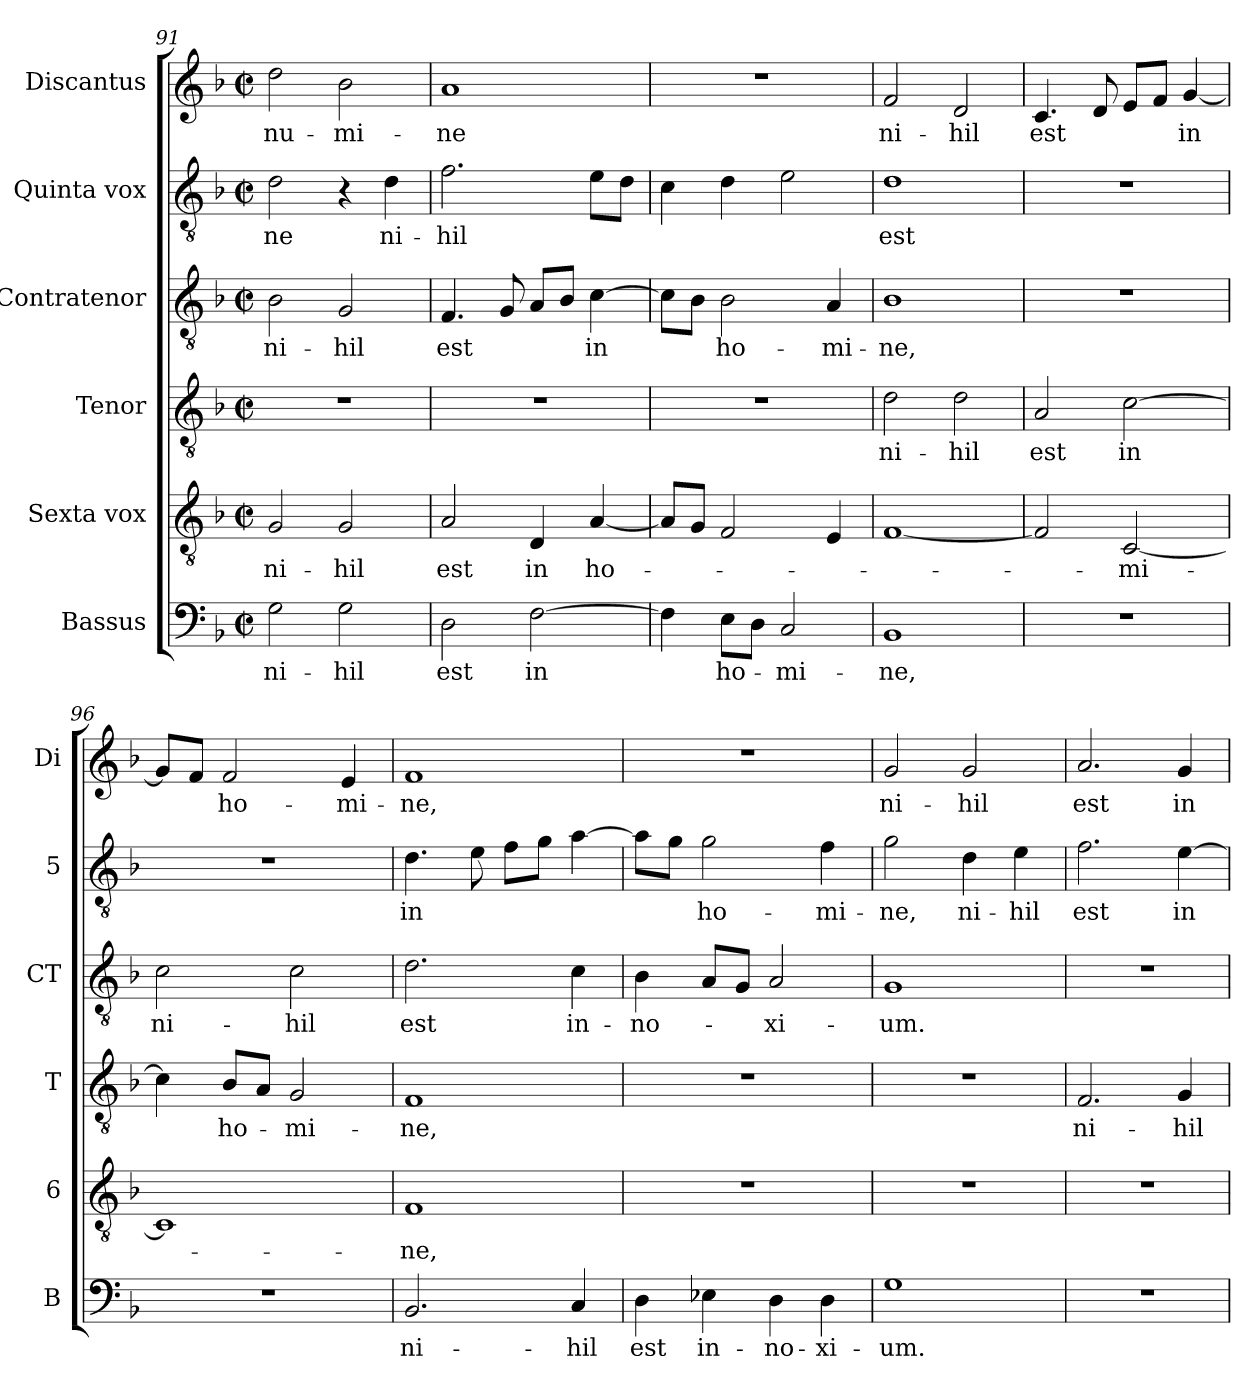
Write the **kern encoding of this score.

**kern	**text	**kern	**text	**kern	**text	**kern	**text	**kern	**text	**kern	**text
*part6	*part6	*part5	*part5	*part4	*part4	*part3	*part3	*part2	*part2	*part1	*part1
*staff6	*staff6	*staff5	*staff5	*staff4	*staff4	*staff3	*staff3	*staff2	*staff2	*staff1	*staff1
*I"Bassus	*	*I"Sexta vox	*	*I"Tenor	*	*I"Contratenor	*	*I"Quinta vox	*	*I"Discantus	*
*I'B	*	*I'6	*	*I'T	*	*I'CT	*	*I'5	*	*I'Di	*
*clefF4	*	*clefGv2	*	*clefGv2	*	*clefGv2	*	*clefGv2	*	*clefG2	*
*k[b-]	*	*k[b-]	*	*k[b-]	*	*k[b-]	*	*k[b-]	*	*k[b-]	*
*F:	*	*F:	*	*F:	*	*F:	*	*F:	*	*F:	*
*M2/2	*	*M2/2	*	*M2/2	*	*M2/2	*	*M2/2	*	*M2/2	*
*met(c|)	*	*met(c|)	*	*met(c|)	*	*met(c|)	*	*met(c|)	*	*met(c|)	*
=91	=91	=91	=91	=91	=91	=91	=91	=91	=91	=91	=91
!	!LO:LY:b	!	!LO:LY:b	!	!	!	!LO:LY:b	!	!LO:LY:b	!	!LO:LY:b
2G\	ni-	2G/	ni-	1r	.	2B-\	ni-	2d\	-ne	2dd\	nu-
!	!LO:LY:b	!	!LO:LY:b	!	!	!	!LO:LY:b	!	!	!	!LO:LY:b
2G\	-hil	2G/	-hil	.	.	2G/	-hil	4r	.	2b-\	-mi-
!	!	!	!	!	!	!	!	!	!LO:LY:b	!	!
.	.	.	.	.	.	.	.	4d\	ni-	.	.
=92	=92	=92	=92	=92	=92	=92	=92	=92	=92	=92	=92
!	!LO:LY:b	!	!LO:LY:b	!	!	!	!LO:LY:b	!	!LO:LY:b	!	!LO:LY:b
2D\	est	2A/	est	1r	.	4.F/	est	2.f\	-hil	1a	-ne
.	.	.	.	.	.	8G/	.	.	.	.	.
!	!LO:LY:b	!	!LO:LY:b	!	!	!	!	!	!	!	!
[2F\	in	4D/	in	.	.	8A/L	.	.	.	.	.
.	.	.	.	.	.	8B-/J	.	.	.	.	.
!	!	!	!LO:LY:b	!	!	!	!LO:LY:b	!	!	!	!
.	.	[4A/	ho-	.	.	[4c\	in	8e\L	.	.	.
.	.	.	.	.	.	.	.	8d\J	.	.	.
=93	=93	=93	=93	=93	=93	=93	=93	=93	=93	=93	=93
4F\]	.	8A/L]	.	1r	.	8c\L]	.	4c\	.	1r	.
.	.	8G/J	.	.	.	8B-\J	.	.	.	.	.
!	!LO:LY:b	!	!	!	!	!	!LO:LY:b	!	!	!	!
8E\L	ho-	2F/	.	.	.	2B-\	ho-	4d\	.	.	.
8D\J	.	.	.	.	.	.	.	.	.	.	.
!	!LO:LY:b	!	!	!	!	!	!	!	!	!	!
2C/	-mi-	.	.	.	.	.	.	2e\	.	.	.
!	!	!	!	!	!	!	!LO:LY:b	!	!	!	!
.	.	4E/	.	.	.	4A/	-mi-	.	.	.	.
=94	=94	=94	=94	=94	=94	=94	=94	=94	=94	=94	=94
!	!LO:LY:b	!	!	!	!LO:LY:b	!	!LO:LY:b	!	!LO:LY:b	!	!LO:LY:b
1BB-	-ne,	[1F	.	2d\	ni-	1B-	-ne,	1d	est	2f/	ni-
!	!	!	!	!	!LO:LY:b	!	!	!	!	!	!LO:LY:b
.	.	.	.	2d\	-hil	.	.	.	.	2d/	-hil
=95	=95	=95	=95	=95	=95	=95	=95	=95	=95	=95	=95
!	!	!	!	!	!LO:LY:b	!	!	!	!	!	!LO:LY:b
1r	.	2F/]	.	2A/	est	1r	.	1r	.	4.c/	est
.	.	.	.	.	.	.	.	.	.	8d/	.
!	!	!	!LO:LY:b	!	!LO:LY:b	!	!	!	!	!	!
.	.	[2C/	-mi-	[2c\	in	.	.	.	.	8e/L	.
.	.	.	.	.	.	.	.	.	.	8f/J	.
!	!	!	!	!	!	!	!	!	!	!	!LO:LY:b
.	.	.	.	.	.	.	.	.	.	[4g/	in
!!LO:PB:g=z
=96	=96	=96	=96	=96	=96	=96	=96	=96	=96	=96	=96
!	!	!	!	!	!	!	!LO:LY:b	!	!	!	!
1r	.	1C]	.	4c\]	.	2c\	ni-	1r	.	8g/L]	.
.	.	.	.	.	.	.	.	.	.	8f/J	.
!	!	!	!	!	!LO:LY:b	!	!	!	!	!	!LO:LY:b
.	.	.	.	8B-/L	ho-	.	.	.	.	2f/	ho-
.	.	.	.	8A/J	.	.	.	.	.	.	.
!	!	!	!	!	!LO:LY:b	!	!LO:LY:b	!	!	!	!
.	.	.	.	2G/	-mi-	2c\	-hil	.	.	.	.
!	!	!	!	!	!	!	!	!	!	!	!LO:LY:b
.	.	.	.	.	.	.	.	.	.	4e/	-mi-
=97	=97	=97	=97	=97	=97	=97	=97	=97	=97	=97	=97
!	!LO:LY:b	!	!LO:LY:b	!	!LO:LY:b	!	!LO:LY:b	!	!LO:LY:b	!	!LO:LY:b
2.BB-/	ni-	1F	-ne,	1F	-ne,	2.d\	est	4.d\	in	1f	-ne,
.	.	.	.	.	.	.	.	8e\	.	.	.
.	.	.	.	.	.	.	.	8f\L	.	.	.
.	.	.	.	.	.	.	.	8g\J	.	.	.
!	!LO:LY:b	!	!	!	!	!	!LO:LY:b	!	!	!	!
4C/	-hil	.	.	.	.	4c\	in-	[4a\	.	.	.
=98	=98	=98	=98	=98	=98	=98	=98	=98	=98	=98	=98
!	!LO:LY:b	!	!	!	!	!	!LO:LY:b	!	!	!	!
4D\	est	1r	.	1r	.	4B-\	-no-	8a\L]	.	1r	.
.	.	.	.	.	.	.	.	8g\J	.	.	.
!	!LO:LY:b	!	!	!	!	!	!	!	!LO:LY:b	!	!
4E-X\	in-	.	.	.	.	8A/L	.	2g\	ho-	.	.
.	.	.	.	.	.	8G/J	.	.	.	.	.
!	!LO:LY:b	!	!	!	!	!	!LO:LY:b	!	!	!	!
4D\	-no-	.	.	.	.	2A/	-xi-	.	.	.	.
!	!LO:LY:b	!	!	!	!	!	!	!	!LO:LY:b	!	!
4D\	-xi-	.	.	.	.	.	.	4f\	-mi-	.	.
=99	=99	=99	=99	=99	=99	=99	=99	=99	=99	=99	=99
!	!LO:LY:b	!	!	!	!	!	!LO:LY:b	!	!LO:LY:b	!	!LO:LY:b
1G	-um.	1r	.	1r	.	1G	-um.	2g\	-ne,	2g/	ni-
!	!	!	!	!	!	!	!	!	!LO:LY:b	!	!LO:LY:b
.	.	.	.	.	.	.	.	4d\	ni-	2g/	-hil
!	!	!	!	!	!	!	!	!	!LO:LY:b	!	!
.	.	.	.	.	.	.	.	4e\	-hil	.	.
=100	=100	=100	=100	=100	=100	=100	=100	=100	=100	=100	=100
!	!	!	!	!	!LO:LY:b	!	!	!	!LO:LY:b	!	!LO:LY:b
1r	.	1r	.	2.F/	ni-	1r	.	2.f\	est	2.a/	est
!	!	!	!	!	!LO:LY:b	!	!	!	!LO:LY:b	!	!LO:LY:b
.	.	.	.	4G/	-hil	.	.	[4e\	in-	4g/	in-
=	=	=	=	=	=	=	=	=	=	=	=
*-	*-	*-	*-	*-	*-	*-	*-	*-	*-	*-	*-
